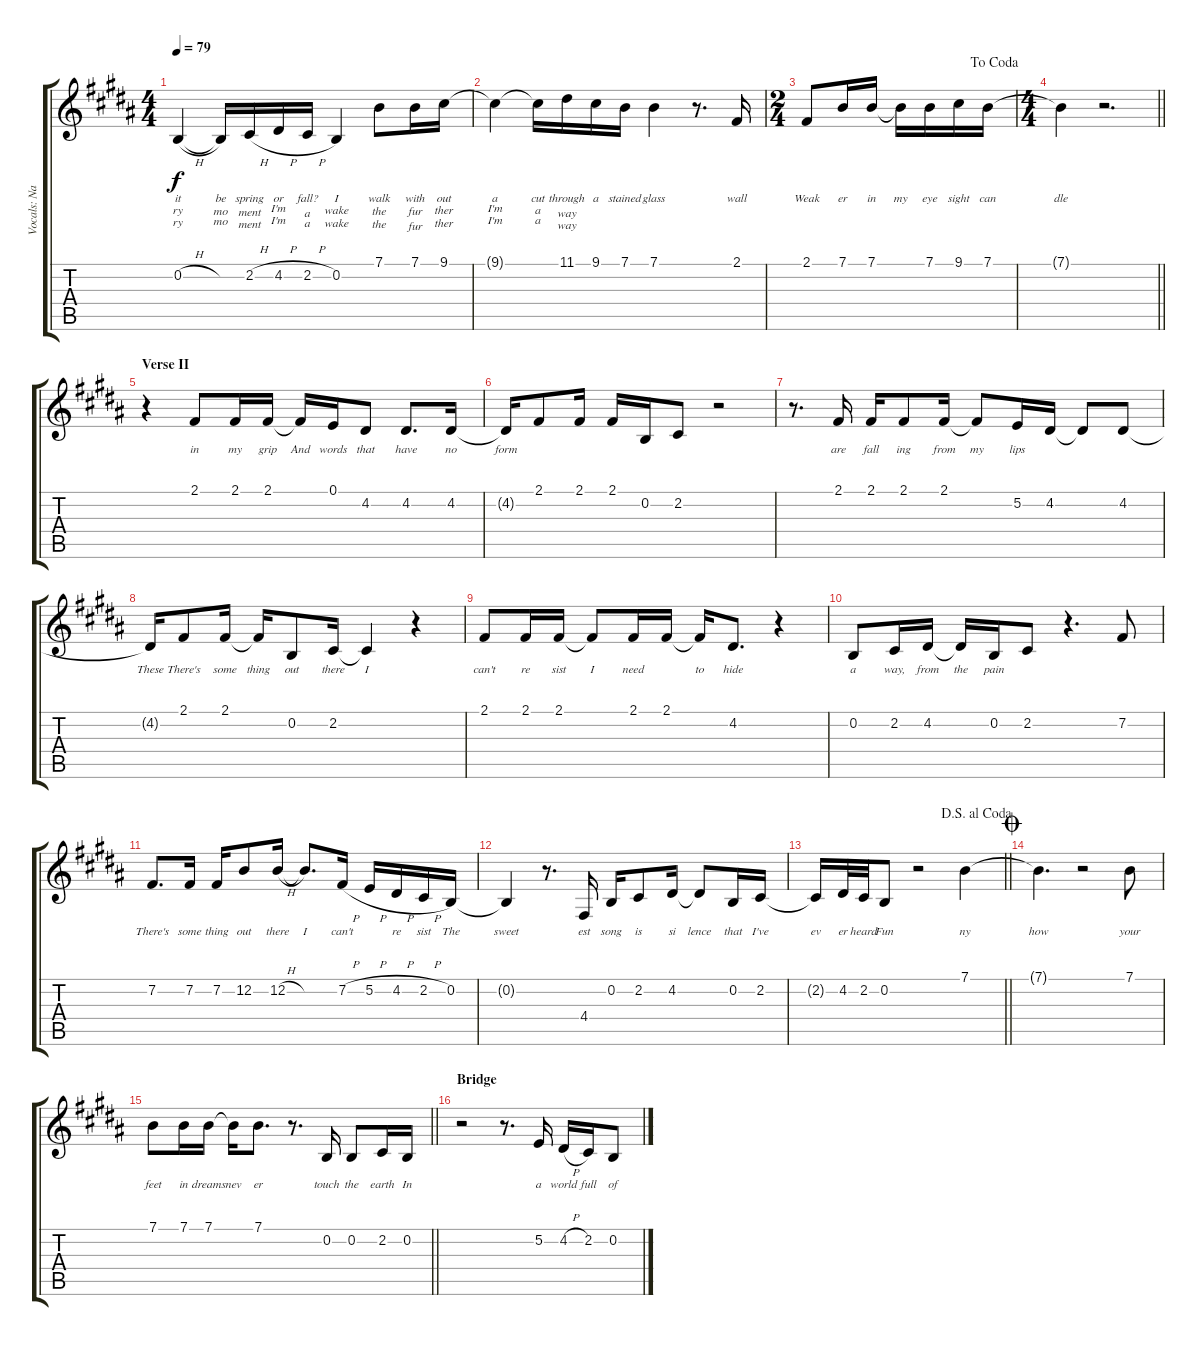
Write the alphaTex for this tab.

\track ("Vocals: Nancy" "Vocals: Na") {instrument lead2sawtooth}
\staff {score tabs}
\tuning (E4 B3 G3 D3 A2 E2) {hide}
\ts (4 4)
\tempo 79
\clef g2
\ks b
0.2{h}.4{lyrics (0 "it") lyrics (1 "ry") lyrics (2 "ry") lyrics (3 "") lyrics (4 "") dy f} 0.2{t}.16{lyrics (0 "be") lyrics (1 "mo") lyrics (2 "mo") lyrics (3 "") lyrics (4 "")} 2.2{h}.16{lyrics (0 "spring") lyrics (1 "ment") lyrics (2 "ment") lyrics (3 "") lyrics (4 "")} 4.2{h}.16{lyrics (0 "or") lyrics (1 "I'm") lyrics (2 "I'm") lyrics (3 "") lyrics (4 "")} 2.2{h}.16{lyrics (0 "fall?") lyrics (1 "a") lyrics (2 "a") lyrics (3 "") lyrics (4 "")} 0.2.4{lyrics (0 "I") lyrics (1 "wake") lyrics (2 "wake") lyrics (3 "") lyrics (4 "")} 7.1.8{lyrics (0 "walk") lyrics (1 "the") lyrics (2 "the") lyrics (3 "") lyrics (4 "")} 7.1.16{lyrics (0 "with") lyrics (1 "fur") lyrics (2 "fur") lyrics (3 "") lyrics (4 "")} 9.1.16{lyrics (0 "out") lyrics (1 "ther") lyrics (2 "ther") lyrics (3 "") lyrics (4 "")} |
9.1{t}.4{lyrics (0 "a") lyrics (1 "I'm") lyrics (2 "I'm") lyrics (3 "") lyrics (4 "")} 9.1{t}.16{lyrics (0 "cut") lyrics (1 "a") lyrics (2 "a") lyrics (3 "") lyrics (4 "")} 11.1.16{lyrics (0 "through") lyrics (1 "way") lyrics (2 "way") lyrics (3 "") lyrics (4 "")} 9.1.16{lyrics (0 "a") lyrics (1 "") lyrics (2 "") lyrics (3 "") lyrics (4 "")} 7.1.16{lyrics (0 "stained") lyrics (1 "") lyrics (2 "") lyrics (3 "") lyrics (4 "")} 7.1.4{lyrics (0 "glass") lyrics (1 "") lyrics (2 "") lyrics (3 "") lyrics (4 "")} r.8{d} 2.1.16{lyrics (0 "wall") lyrics (1 "") lyrics (2 "") lyrics (3 "") lyrics (4 "")} |
\ts (2 4)
\jump dacoda
2.1.8{lyrics (0 "Weak") lyrics (1 "") lyrics (2 "") lyrics (3 "") lyrics (4 "")} 7.1.16{lyrics (0 "er") lyrics (1 "") lyrics (2 "") lyrics (3 "") lyrics (4 "")} 7.1.16{lyrics (0 "in") lyrics (1 "") lyrics (2 "") lyrics (3 "") lyrics (4 "")} 7.1{t}.16{lyrics (0 "my") lyrics (1 "") lyrics (2 "") lyrics (3 "") lyrics (4 "")} 7.1.16{lyrics (0 "eye") lyrics (1 "") lyrics (2 "") lyrics (3 "") lyrics (4 "")} 9.1.16{lyrics (0 "sight") lyrics (1 "") lyrics (2 "") lyrics (3 "") lyrics (4 "")} 7.1.16{lyrics (0 "can") lyrics (1 "") lyrics (2 "") lyrics (3 "") lyrics (4 "")} |
\ts (4 4)
\barLineRight lightlight
7.1{t}.4{lyrics (0 "dle") lyrics (1 "") lyrics (2 "") lyrics (3 "") lyrics (4 "")} r.2{d} |
\section ("" "Verse II")
r.4 2.1.8{lyrics (0 "in") lyrics (1 "") lyrics (2 "") lyrics (3 "") lyrics (4 "")} 2.1.16{lyrics (0 "my") lyrics (1 "") lyrics (2 "") lyrics (3 "") lyrics (4 "")} 2.1.16{lyrics (0 "grip") lyrics (1 "") lyrics (2 "") lyrics (3 "") lyrics (4 "")} 2.1{t}.16{lyrics (0 "And") lyrics (1 "") lyrics (2 "") lyrics (3 "") lyrics (4 "")} 0.1.16{lyrics (0 "words") lyrics (1 "") lyrics (2 "") lyrics (3 "") lyrics (4 "")} 4.2.8{lyrics (0 "that") lyrics (1 "") lyrics (2 "") lyrics (3 "") lyrics (4 "")} 4.2.8{d lyrics (0 "have") lyrics (1 "") lyrics (2 "") lyrics (3 "") lyrics (4 "")} 4.2.16{lyrics (0 "no") lyrics (1 "") lyrics (2 "") lyrics (3 "") lyrics (4 "")} |
4.2{t}.16{lyrics (0 "form") lyrics (1 "") lyrics (2 "") lyrics (3 "") lyrics (4 "")} 2.1.8{lyrics (0 "") lyrics (1 "") lyrics (2 "") lyrics (3 "") lyrics (4 "")} 2.1.16{lyrics (0 "") lyrics (1 "") lyrics (2 "") lyrics (3 "") lyrics (4 "")} 2.1.16{lyrics (0 "") lyrics (1 "") lyrics (2 "") lyrics (3 "") lyrics (4 "")} 0.2.16{lyrics (0 "") lyrics (1 "") lyrics (2 "") lyrics (3 "") lyrics (4 "")} 2.2.8{lyrics (0 "") lyrics (1 "") lyrics (2 "") lyrics (3 "") lyrics (4 "")} r.2 |
r.8{d} 2.1.16{lyrics (0 "are") lyrics (1 "") lyrics (2 "") lyrics (3 "") lyrics (4 "")} 2.1.16{lyrics (0 "fall") lyrics (1 "") lyrics (2 "") lyrics (3 "") lyrics (4 "")} 2.1.8{lyrics (0 "ing") lyrics (1 "") lyrics (2 "") lyrics (3 "") lyrics (4 "")} 2.1.16{lyrics (0 "from") lyrics (1 "") lyrics (2 "") lyrics (3 "") lyrics (4 "")} 2.1{t}.8{lyrics (0 "my") lyrics (1 "") lyrics (2 "") lyrics (3 "") lyrics (4 "")} 5.2.16{lyrics (0 "lips") lyrics (1 "") lyrics (2 "") lyrics (3 "") lyrics (4 "")} 4.2.16{lyrics (0 "") lyrics (1 "") lyrics (2 "") lyrics (3 "") lyrics (4 "")} 4.2{t}.8{lyrics (0 "") lyrics (1 "") lyrics (2 "") lyrics (3 "") lyrics (4 "")} 4.2.8{lyrics (0 "") lyrics (1 "") lyrics (2 "") lyrics (3 "") lyrics (4 "")} |
4.2{t}.16{lyrics (0 "These") lyrics (1 "") lyrics (2 "") lyrics (3 "") lyrics (4 "")} 2.1.8{lyrics (0 "There's") lyrics (1 "") lyrics (2 "") lyrics (3 "") lyrics (4 "")} 2.1.16{lyrics (0 "some") lyrics (1 "") lyrics (2 "") lyrics (3 "") lyrics (4 "")} 2.1{t}.16{lyrics (0 "thing") lyrics (1 "") lyrics (2 "") lyrics (3 "") lyrics (4 "")} 0.2.8{lyrics (0 "out") lyrics (1 "") lyrics (2 "") lyrics (3 "") lyrics (4 "")} 2.2.16{lyrics (0 "there") lyrics (1 "") lyrics (2 "") lyrics (3 "") lyrics (4 "")} 2.2{t}.4{lyrics (0 "I") lyrics (1 "") lyrics (2 "") lyrics (3 "") lyrics (4 "")} r.4 |
2.1.8{lyrics (0 "can't") lyrics (1 "") lyrics (2 "") lyrics (3 "") lyrics (4 "")} 2.1.16{lyrics (0 "re") lyrics (1 "") lyrics (2 "") lyrics (3 "") lyrics (4 "")} 2.1.16{lyrics (0 "sist") lyrics (1 "") lyrics (2 "") lyrics (3 "") lyrics (4 "")} 2.1{t}.8{lyrics (0 "I") lyrics (1 "") lyrics (2 "") lyrics (3 "") lyrics (4 "")} 2.1.16{lyrics (0 "need") lyrics (1 "") lyrics (2 "") lyrics (3 "") lyrics (4 "")} 2.1.16{lyrics (0 "") lyrics (1 "") lyrics (2 "") lyrics (3 "") lyrics (4 "")} 2.1{t}.16{lyrics (0 "to") lyrics (1 "") lyrics (2 "") lyrics (3 "") lyrics (4 "")} 4.2.8{d lyrics (0 "hide") lyrics (1 "") lyrics (2 "") lyrics (3 "") lyrics (4 "")} r.4 |
0.2.8{lyrics (0 "a") lyrics (1 "") lyrics (2 "") lyrics (3 "") lyrics (4 "")} 2.2.16{lyrics (0 "way,") lyrics (1 "") lyrics (2 "") lyrics (3 "") lyrics (4 "")} 4.2.16{lyrics (0 "from") lyrics (1 "") lyrics (2 "") lyrics (3 "") lyrics (4 "")} 4.2{t}.16{lyrics (0 "the") lyrics (1 "") lyrics (2 "") lyrics (3 "") lyrics (4 "")} 0.2.16{lyrics (0 "pain") lyrics (1 "") lyrics (2 "") lyrics (3 "") lyrics (4 "")} 2.2.8{lyrics (0 "") lyrics (1 "") lyrics (2 "") lyrics (3 "") lyrics (4 "")} r.4{d} 7.2.8{lyrics (0 "") lyrics (1 "") lyrics (2 "") lyrics (3 "") lyrics (4 "")} |
7.2.8{d lyrics (0 "There's") lyrics (1 "") lyrics (2 "") lyrics (3 "") lyrics (4 "")} 7.2.16{lyrics (0 "some") lyrics (1 "") lyrics (2 "") lyrics (3 "") lyrics (4 "")} 7.2.16{lyrics (0 "thing") lyrics (1 "") lyrics (2 "") lyrics (3 "") lyrics (4 "")} 12.2.8{lyrics (0 "out") lyrics (1 "") lyrics (2 "") lyrics (3 "") lyrics (4 "")} 12.2{h}.16{lyrics (0 "there") lyrics (1 "") lyrics (2 "") lyrics (3 "") lyrics (4 "")} 12.2{t}.8{d lyrics (0 "I") lyrics (1 "") lyrics (2 "") lyrics (3 "") lyrics (4 "")} 7.2{h}.16{lyrics (0 "can't") lyrics (1 "") lyrics (2 "") lyrics (3 "") lyrics (4 "")} 5.2{h}.16{lyrics (0 "") lyrics (1 "") lyrics (2 "") lyrics (3 "") lyrics (4 "")} 4.2{h}.16{lyrics (0 "re") lyrics (1 "") lyrics (2 "") lyrics (3 "") lyrics (4 "")} 2.2{h}.16{lyrics (0 "sist") lyrics (1 "") lyrics (2 "") lyrics (3 "") lyrics (4 "")} 0.2.16{lyrics (0 "The") lyrics (1 "") lyrics (2 "") lyrics (3 "") lyrics (4 "")} |
0.2{t}.4{lyrics (0 "sweet") lyrics (1 "") lyrics (2 "") lyrics (3 "") lyrics (4 "")} r.8{d} 4.4.16{lyrics (0 "est") lyrics (1 "") lyrics (2 "") lyrics (3 "") lyrics (4 "")} 0.2.16{lyrics (0 "song") lyrics (1 "") lyrics (2 "") lyrics (3 "") lyrics (4 "")} 2.2.8{lyrics (0 "is") lyrics (1 "") lyrics (2 "") lyrics (3 "") lyrics (4 "")} 4.2.16{lyrics (0 "si") lyrics (1 "") lyrics (2 "") lyrics (3 "") lyrics (4 "")} 4.2{t}.8{lyrics (0 "lence") lyrics (1 "") lyrics (2 "") lyrics (3 "") lyrics (4 "")} 0.2.16{lyrics (0 "that") lyrics (1 "") lyrics (2 "") lyrics (3 "") lyrics (4 "")} 2.2.16{lyrics (0 "I've") lyrics (1 "") lyrics (2 "") lyrics (3 "") lyrics (4 "")} |
\jump dalsegnoalcoda
\barLineRight lightlight
2.2{t}.16{lyrics (0 "ev") lyrics (1 "") lyrics (2 "") lyrics (3 "") lyrics (4 "")} 4.2.32{lyrics (0 "er") lyrics (1 "") lyrics (2 "") lyrics (3 "") lyrics (4 "")} 2.2.32{lyrics (0 "heard") lyrics (1 "") lyrics (2 "") lyrics (3 "") lyrics (4 "")} 0.2.8{lyrics (0 "Fun") lyrics (1 "") lyrics (2 "") lyrics (3 "") lyrics (4 "")} r.2 7.1.4{lyrics (0 "ny") lyrics (1 "") lyrics (2 "") lyrics (3 "") lyrics (4 "")} |
\jump coda
7.1{t}.4{d lyrics (0 "how") lyrics (1 "") lyrics (2 "") lyrics (3 "") lyrics (4 "")} r.2 7.1.8{lyrics (0 "your") lyrics (1 "") lyrics (2 "") lyrics (3 "") lyrics (4 "")} |
\barLineRight lightlight
7.1.8{lyrics (0 "feet") lyrics (1 "") lyrics (2 "") lyrics (3 "") lyrics (4 "")} 7.1.16{lyrics (0 "in") lyrics (1 "") lyrics (2 "") lyrics (3 "") lyrics (4 "")} 7.1.16{lyrics (0 "dreams") lyrics (1 "") lyrics (2 "") lyrics (3 "") lyrics (4 "")} 7.1{t}.16{lyrics (0 "nev") lyrics (1 "") lyrics (2 "") lyrics (3 "") lyrics (4 "")} 7.1.8{d lyrics (0 "er") lyrics (1 "") lyrics (2 "") lyrics (3 "") lyrics (4 "")} r.8{d} 0.2.16{lyrics (0 "touch") lyrics (1 "") lyrics (2 "") lyrics (3 "") lyrics (4 "")} 0.2.8{lyrics (0 "the") lyrics (1 "") lyrics (2 "") lyrics (3 "") lyrics (4 "")} 2.2.16{lyrics (0 "earth") lyrics (1 "") lyrics (2 "") lyrics (3 "") lyrics (4 "")} 0.2.16{lyrics (0 "In") lyrics (1 "") lyrics (2 "") lyrics (3 "") lyrics (4 "")} |
\section ("" "Bridge")
r.2 r.8{d} 5.2.16{lyrics (0 "a") lyrics (1 "") lyrics (2 "") lyrics (3 "") lyrics (4 "")} 4.2{h}.16{lyrics (0 "world") lyrics (1 "") lyrics (2 "") lyrics (3 "") lyrics (4 "")} 2.2.16{lyrics (0 "full") lyrics (1 "") lyrics (2 "") lyrics (3 "") lyrics (4 "")} 0.2.8{lyrics (0 "of") lyrics (1 "") lyrics (2 "") lyrics (3 "") lyrics (4 "")}
